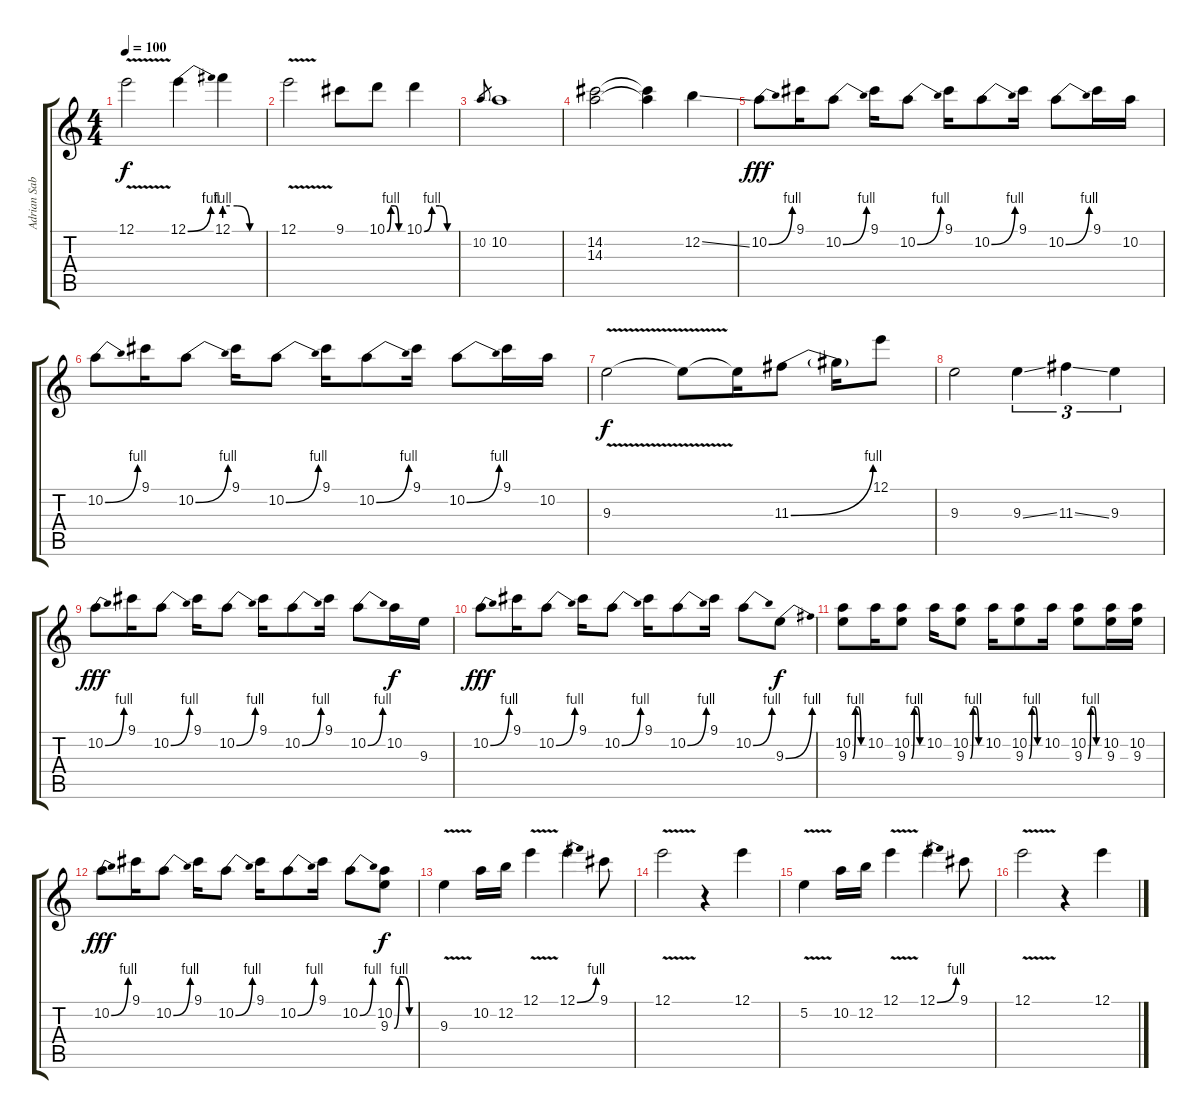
\track ("Adrian Sabbath" "Adrian Sab") {instrument distortionguitar}
\staff {score tabs}
\tuning (E4 B3 G3 D3 A2 E2) {hide}
\ts (4 4)
\tempo 100
\clef g2
\ks c
12.1{v}.2{dy f} 12.1{be (bend 0 0 60 4)}.4 12.1{be (custom 0 4 20 4 40 0 60 0)}.4 |
12.1{v}.2 9.1.8 10.1{be (custom 0 0 15 4 30 4 45 0 60 0)}.8 10.1{be (custom 0 0 15 4 30 4 45 0 60 0)}.4 |
10.2.8{gr} 10.2.1 |
(14.2 14.3).2 (14.2{t} 14.3{t}).4 12.2{ss}.4 |
10.2{be (bend 0 0 60 4)}.8{dy fff volume 14} 9.1.16 10.2{be (bend 0 0 60 4)}.8 9.1.16 10.2{be (bend 0 0 60 4)}.8 9.1.16 10.2{be (bend 0 0 60 4)}.8 9.1.16 10.2{be (bend 0 0 60 4)}.8 9.1.16 10.2.16 |
10.2{be (bend 0 0 60 4)}.8 9.1.16 10.2{be (bend 0 0 60 4)}.8 9.1.16 10.2{be (bend 0 0 60 4)}.8 9.1.16 10.2{be (bend 0 0 60 4)}.8 9.1.16 10.2{be (bend 0 0 60 4)}.8 9.1.16 10.2.16 |
9.3{v}.2{dy f} 9.3{t}.8 9.3{t}.16 11.3{be (bend 0 0 60 4)}.8 11.3{t}.16 12.1.8 |
9.3.2 9.3{ss}.4{tu (3 2)} 11.3{ss}.4{tu (3 2)} 9.3.4{tu (3 2)} |
10.2{be (bend 0 0 60 4)}.8{dy fff} 9.1.16 10.2{be (bend 0 0 60 4)}.8 9.1.16 10.2{be (bend 0 0 60 4)}.8 9.1.16 10.2{be (bend 0 0 60 4)}.8 9.1.16 10.2{be (bend 0 0 60 4)}.8 10.2.16{dy f} 9.3.16 |
10.2{be (bend 0 0 60 4)}.8{dy fff} 9.1.16 10.2{be (bend 0 0 60 4)}.8 9.1.16 10.2{be (bend 0 0 60 4)}.8 9.1.16 10.2{be (bend 0 0 60 4)}.8 9.1.16 10.2{be (bend 0 0 60 4)}.8 9.3{be (bend 0 0 60 4)}.8{dy f} |
(10.2 9.3{be (custom 0 0 15 4 30 4 45 0 60 0)}).8 10.2.16 (10.2 9.3{be (custom 0 0 15 4 30 4 45 0 60 0)}).8 10.2.16 (10.2 9.3{be (custom 0 0 15 4 30 4 45 0 60 0)}).8 10.2.16 (10.2 9.3{be (custom 0 0 15 4 30 4 45 0 60 0)}).8 10.2.16 (10.2 9.3{be (custom 0 0 15 4 30 4 45 0 60 0)}).8 (10.2 9.3).16 (10.2 9.3).16 |
10.2{be (bend 0 0 60 4)}.8{dy fff} 9.1.16 10.2{be (bend 0 0 60 4)}.8 9.1.16 10.2{be (bend 0 0 60 4)}.8 9.1.16 10.2{be (bend 0 0 60 4)}.8 9.1.16 10.2{be (bend 0 0 60 4)}.8 (10.2 9.3{be (custom 0 0 15 4 30 4 45 0 60 0)}).8{dy f} |
9.3{v}.4 10.2.16 12.2.16 12.1{v}.4 12.1{be (bend 0 0 60 4)}.4 9.1.8 |
12.1{v}.2 r.4 12.1.4 |
5.2{v}.4 10.2.16 12.2.16 12.1{v}.4 12.1{be (bend 0 0 60 4)}.4 9.1.8 |
12.1{v}.2 r.4 12.1.4
